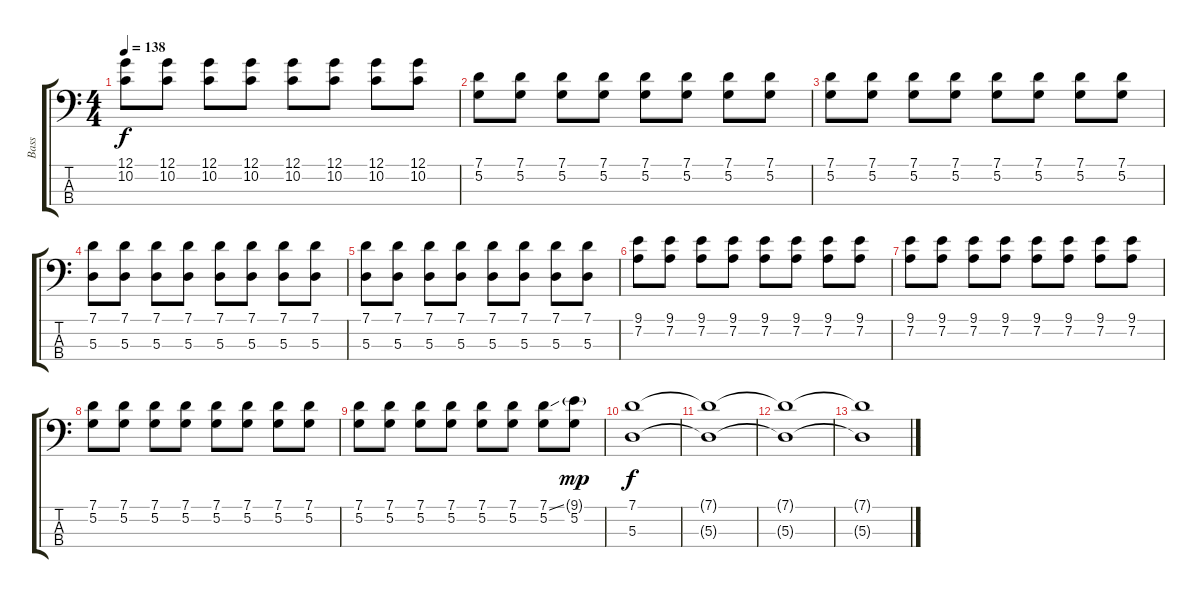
\track ("Bass" "Bass") {instrument electricbasspick}
\staff {score tabs}
\tuning (G2 D2 A1 E1) {hide}
\ts (4 4)
\tempo 138
\clef f4
\ks c
(12.1 10.2).8{dy f} (12.1 10.2).8 (12.1 10.2).8 (12.1 10.2).8 (12.1 10.2).8 (12.1 10.2).8 (12.1 10.2).8 (12.1 10.2).8 |
(7.1 5.2).8 (7.1 5.2).8 (7.1 5.2).8 (7.1 5.2).8 (7.1 5.2).8 (7.1 5.2).8 (7.1 5.2).8 (7.1 5.2).8 |
(7.1 5.2).8 (7.1 5.2).8 (7.1 5.2).8 (7.1 5.2).8 (7.1 5.2).8 (7.1 5.2).8 (7.1 5.2).8 (7.1 5.2).8 |
(7.1 5.3).8 (7.1 5.3).8 (7.1 5.3).8 (7.1 5.3).8 (7.1 5.3).8 (7.1 5.3).8 (7.1 5.3).8 (7.1 5.3).8 |
(7.1 5.3).8 (7.1 5.3).8 (7.1 5.3).8 (7.1 5.3).8 (7.1 5.3).8 (7.1 5.3).8 (7.1 5.3).8 (7.1 5.3).8 |
(9.1 7.2).8 (9.1 7.2).8 (9.1 7.2).8 (9.1 7.2).8 (9.1 7.2).8 (9.1 7.2).8 (9.1 7.2).8 (9.1 7.2).8 |
(9.1 7.2).8 (9.1 7.2).8 (9.1 7.2).8 (9.1 7.2).8 (9.1 7.2).8 (9.1 7.2).8 (9.1 7.2).8 (9.1 7.2).8 |
(7.1 5.2).8 (7.1 5.2).8 (7.1 5.2).8 (7.1 5.2).8 (7.1 5.2).8 (7.1 5.2).8 (7.1 5.2).8 (7.1 5.2).8 |
(7.1 5.2).8 (7.1 5.2).8 (7.1 5.2).8 (7.1 5.2).8 (7.1 5.2).8 (7.1 5.2).8 (7.1{ss} 5.2).8 (9.1{g} 5.2).8{dy mp} |
(7.1 5.3).1{dy f volume 0} |
(7.1{t} 5.3{t}).1 |
(7.1{t} 5.3{t}).1 |
(7.1{t} 5.3{t}).1
